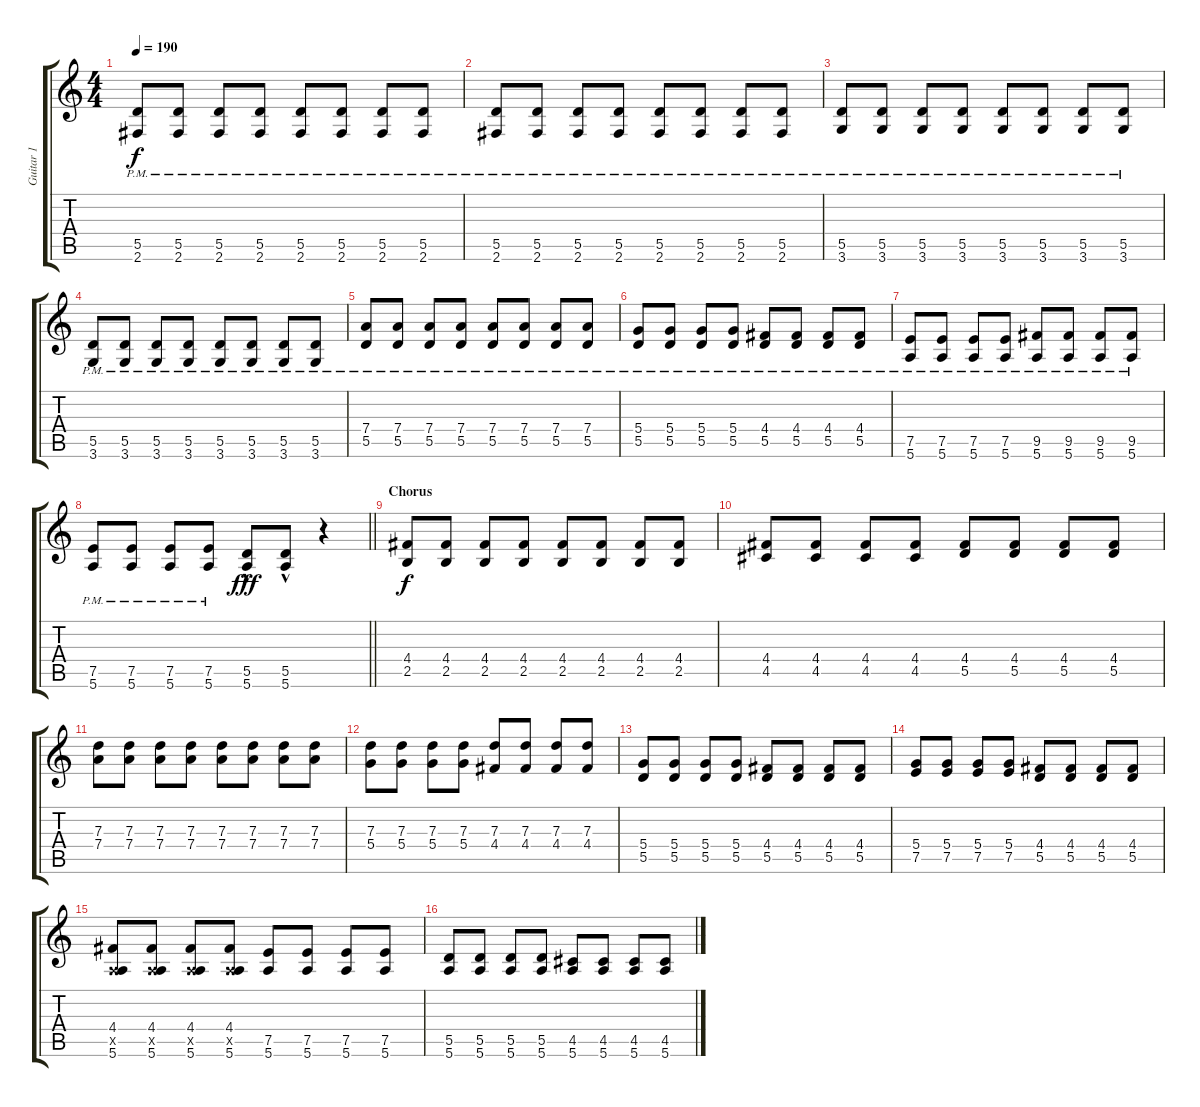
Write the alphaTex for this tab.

\track ("Guitar 1" "Guitar 1") {instrument overdrivenguitar}
\staff {score tabs}
\tuning (E4 B3 G3 D3 A2 E2) {hide}
\ts (4 4)
\tempo 190
\clef g2
\ks c
(5.5{pm} 2.6{pm}).8{dy f} (5.5{pm} 2.6{pm}).8 (5.5{pm} 2.6{pm}).8 (5.5{pm} 2.6{pm}).8 (5.5{pm} 2.6{pm}).8 (5.5{pm} 2.6{pm}).8 (5.5{pm} 2.6{pm}).8 (5.5{pm} 2.6{pm}).8 |
(5.5{pm} 2.6{pm}).8 (5.5{pm} 2.6{pm}).8 (5.5{pm} 2.6{pm}).8 (5.5{pm} 2.6{pm}).8 (5.5{pm} 2.6{pm}).8 (5.5{pm} 2.6{pm}).8 (5.5{pm} 2.6{pm}).8 (5.5{pm} 2.6{pm}).8 |
(5.5{pm} 3.6{pm}).8 (5.5{pm} 3.6{pm}).8 (5.5{pm} 3.6{pm}).8 (5.5{pm} 3.6{pm}).8 (5.5{pm} 3.6{pm}).8 (5.5{pm} 3.6{pm}).8 (5.5{pm} 3.6{pm}).8 (5.5{pm} 3.6{pm}).8 |
(5.5{pm} 3.6{pm}).8 (5.5{pm} 3.6{pm}).8 (5.5{pm} 3.6{pm}).8 (5.5{pm} 3.6{pm}).8 (5.5{pm} 3.6{pm}).8 (5.5{pm} 3.6{pm}).8 (5.5{pm} 3.6{pm}).8 (5.5{pm} 3.6{pm}).8 |
(7.4{pm} 5.5{pm}).8 (7.4{pm} 5.5{pm}).8 (7.4{pm} 5.5{pm}).8 (7.4{pm} 5.5{pm}).8 (7.4{pm} 5.5{pm}).8 (7.4{pm} 5.5{pm}).8 (7.4{pm} 5.5{pm}).8 (7.4{pm} 5.5{pm}).8 |
(5.4{pm} 5.5{pm}).8 (5.4{pm} 5.5{pm}).8 (5.4{pm} 5.5{pm}).8 (5.4{pm} 5.5{pm}).8 (4.4{pm} 5.5{pm}).8 (4.4{pm} 5.5{pm}).8 (4.4{pm} 5.5{pm}).8 (4.4{pm} 5.5{pm}).8 |
(7.5{pm} 5.6).8 (7.5{pm} 5.6).8 (7.5{pm} 5.6).8 (7.5{pm} 5.6).8 (9.5{pm} 5.6).8 (9.5{pm} 5.6).8 (9.5{pm} 5.6).8 (9.5{pm} 5.6).8 |
\barLineRight lightlight
(7.5{pm} 5.6).8 (7.5{pm} 5.6).8 (7.5{pm} 5.6).8 (7.5{pm} 5.6).8 (5.5{hac} 5.6{hac}).8{dy fff} (5.5{hac} 5.6{hac}).8 r.4 |
\section ("" "Chorus")
(4.4 2.5).8{dy f} (4.4 2.5).8 (4.4 2.5).8 (4.4 2.5).8 (4.4 2.5).8 (4.4 2.5).8 (4.4 2.5).8 (4.4 2.5).8 |
(4.4 4.5).8 (4.4 4.5).8 (4.4 4.5).8 (4.4 4.5).8 (4.4 5.5).8 (4.4 5.5).8 (4.4 5.5).8 (4.4 5.5).8 |
(7.3 7.4).8 (7.3 7.4).8 (7.3 7.4).8 (7.3 7.4).8 (7.3 7.4).8 (7.3 7.4).8 (7.3 7.4).8 (7.3 7.4).8 |
(7.3 5.4).8 (7.3 5.4).8 (7.3 5.4).8 (7.3 5.4).8 (7.3 4.4).8 (7.3 4.4).8 (7.3 4.4).8 (7.3 4.4).8 |
(5.4 5.5).8 (5.4 5.5).8 (5.4 5.5).8 (5.4 5.5).8 (4.4 5.5).8 (4.4 5.5).8 (4.4 5.5).8 (4.4 5.5).8 |
(5.4 7.5).8 (5.4 7.5).8 (5.4 7.5).8 (5.4 7.5).8 (4.4 5.5).8 (4.4 5.5).8 (4.4 5.5).8 (4.4 5.5).8 |
(4.4 0.5{x} 5.6).8 (4.4 0.5{x} 5.6).8 (4.4 0.5{x} 5.6).8 (4.4 0.5{x} 5.6).8 (7.5 5.6).8 (7.5 5.6).8 (7.5 5.6).8 (7.5 5.6).8 |
(5.5 5.6).8 (5.5 5.6).8 (5.5 5.6).8 (5.5 5.6).8 (4.5 5.6).8 (4.5 5.6).8 (4.5 5.6).8 (4.5 5.6).8
